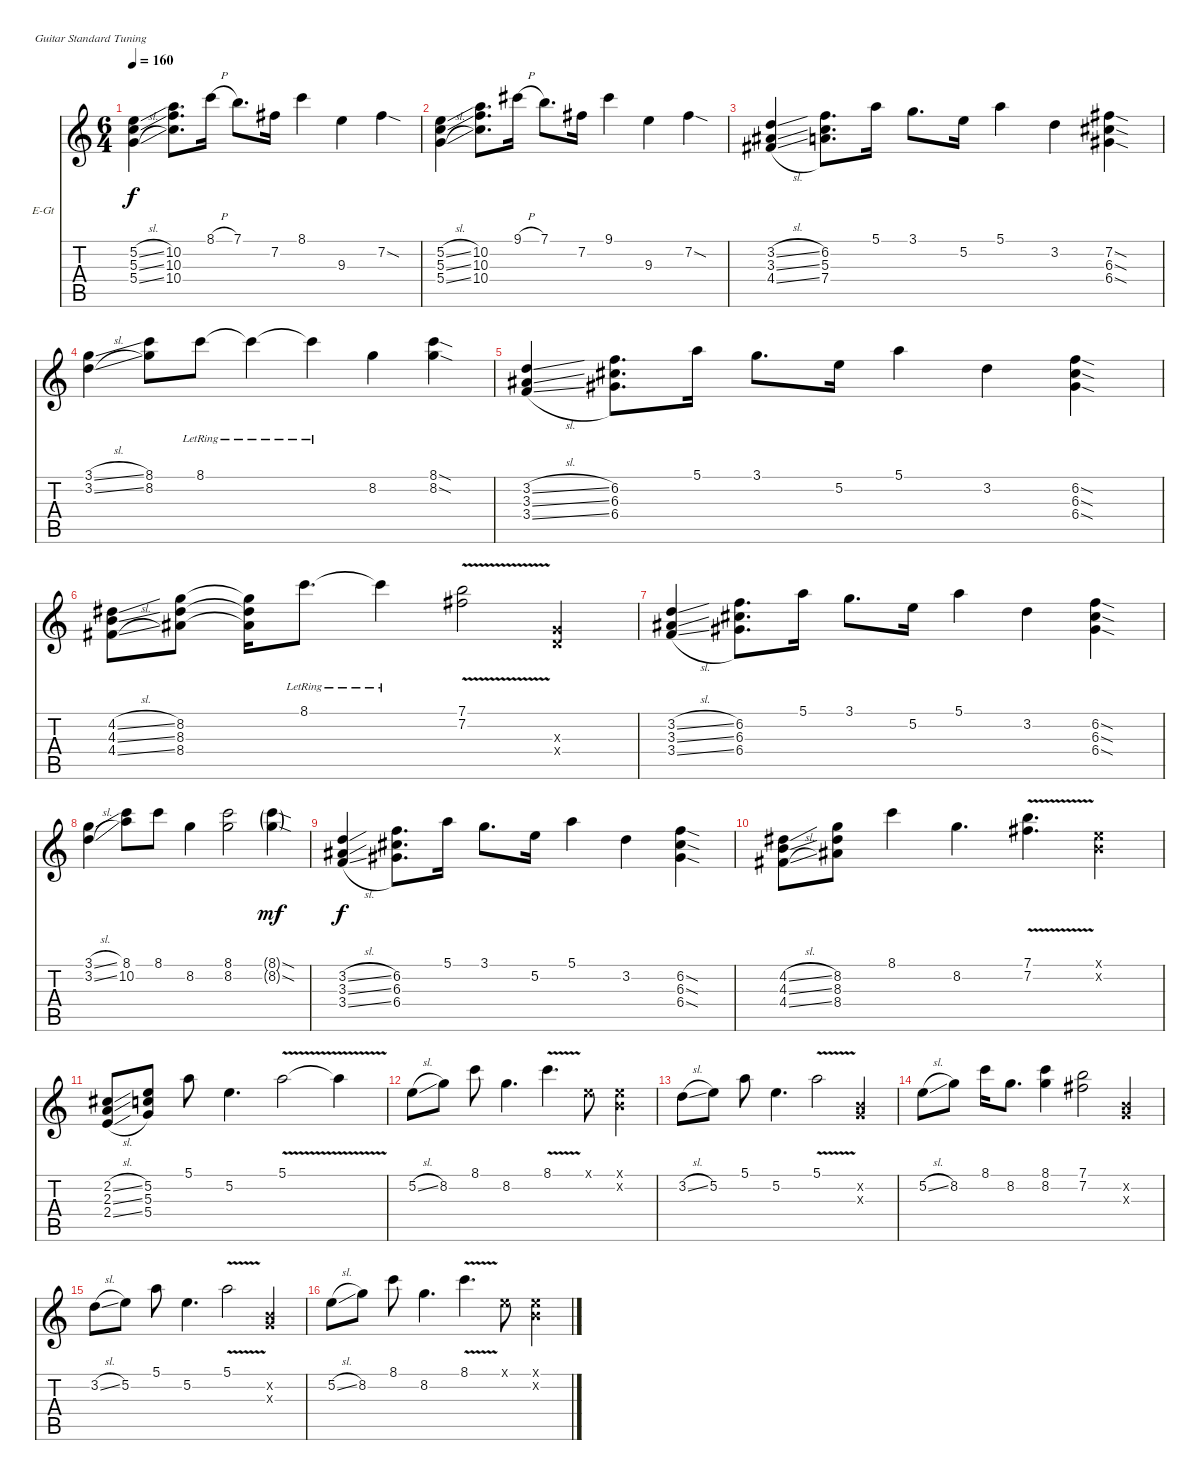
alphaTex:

\defaultSystemsLayout 4
\bracketExtendMode nobrackets
\firstSystemTrackNameOrientation horizontal
\otherSystemsTrackNameOrientation horizontal
\track ("Stone Gossard (Drive)" "E-Gt") {instrument overdrivenguitar}
\staff {score tabs}
\tuning (E4 B3 G3 D3 A2 E2)
\ts (6 4)
\tempo 160
\clef g2
\ks c
(5.2{sl} 5.3{sl} 5.4{sl}).4{dy f} (10.2 10.3 10.4).8{d} 8.1{h}.16 7.1.8{d} 7.2.16 8.1.4 9.3.4 7.2{sod}.4 |
(5.2{sl} 5.3{sl} 5.4{sl}).4 (10.2 10.3 10.4).8{d} 9.1{h}.16 7.1.8{d} 7.2.16 9.1.4 9.3.4 7.2{sod}.4 |
(3.2{sl} 3.3{sl} 4.4{sl}).4 (6.2 5.3 7.4).8{d} 5.1.16 3.1.8{d} 5.2.16 5.1.4 3.2.4 (7.2{sod} 6.3{sod} 6.4{sod}).4 |
(3.1{sl} 3.2{sl}).4 (8.1 8.2).8 8.1{lr}.8 8.1{lr t}.4 8.1{lr t}.4 8.2.4 (8.1{sod} 8.2{sod}).4 |
(3.2{sl} 3.3{sl} 3.4{sl}).4 (6.2 6.3 6.4).8{d} 5.1.16 3.1.8{d} 5.2.16 5.1.4 3.2.4 (6.2{sod} 6.3{sod} 6.4{sod}).4 |
(4.2{sl} 4.3{sl} 4.4{sl}).8 (8.2 8.3 8.4).8 (8.2{t} 8.3{t} 8.4{t}).16 8.1{lr}.8{d} 8.1{lr t}.4 (7.1{v} 7.2{v}).2 (0.3{x} 0.4{x}).4 |
(3.2{sl} 3.3{sl} 3.4{sl}).4 (6.2 6.3 6.4).8{d} 5.1.16 3.1.8{d} 5.2.16 5.1.4 3.2.4 (6.2{sod} 6.3{sod} 6.4{sod}).4 |
(3.1{sl} 3.2{sl}).4 (8.1 10.2).8 8.1.8 8.2.4 (8.1 8.2).2 (8.1{sod g} 8.2{sod g}).4{dy mf} |
(3.2{sl} 3.3{sl} 3.4{sl}).4{dy f} (6.2 6.3 6.4).8{d} 5.1.16 3.1.8{d} 5.2.16 5.1.4 3.2.4 (6.2{sod} 6.3{sod} 6.4{sod}).4 |
(4.2{sl} 4.3{sl} 4.4{sl}).8 (8.2 8.3 8.4).8 8.1.4 8.2.4{d} (7.1{v} 7.2{v}).4{d} (0.1{x} 0.2{x}).4 |
(2.2{sl} 2.3{sl} 2.4{sl}).8 (5.2 5.3 5.4).8 5.1.8 5.2.4{d} 5.1{v}.2 5.1{v t}.4 |
5.2{sl}.8 8.2.8 8.1.8 8.2.4{d} 8.1{v}.4{d} 0.1{x}.8 (0.1{x} 0.2{x}).4 |
3.2{sl}.8 5.2.8 5.1.8 5.2.4{d} 5.1{v}.2 (0.2{x} 0.3{x}).4 |
5.2{sl}.8 8.2.8 8.1.16 8.2.8{d} (8.1 8.2).4 (7.1 7.2).2 (0.2{x} 0.3{x}).4 |
3.2{sl}.8 5.2.8 5.1.8 5.2.4{d} 5.1{v}.2 (0.2{x} 0.3{x}).4 |
5.2{sl}.8 8.2.8 8.1.8 8.2.4{d} 8.1{v}.4{d} 0.1{x}.8 (0.1{x} 0.2{x}).4
